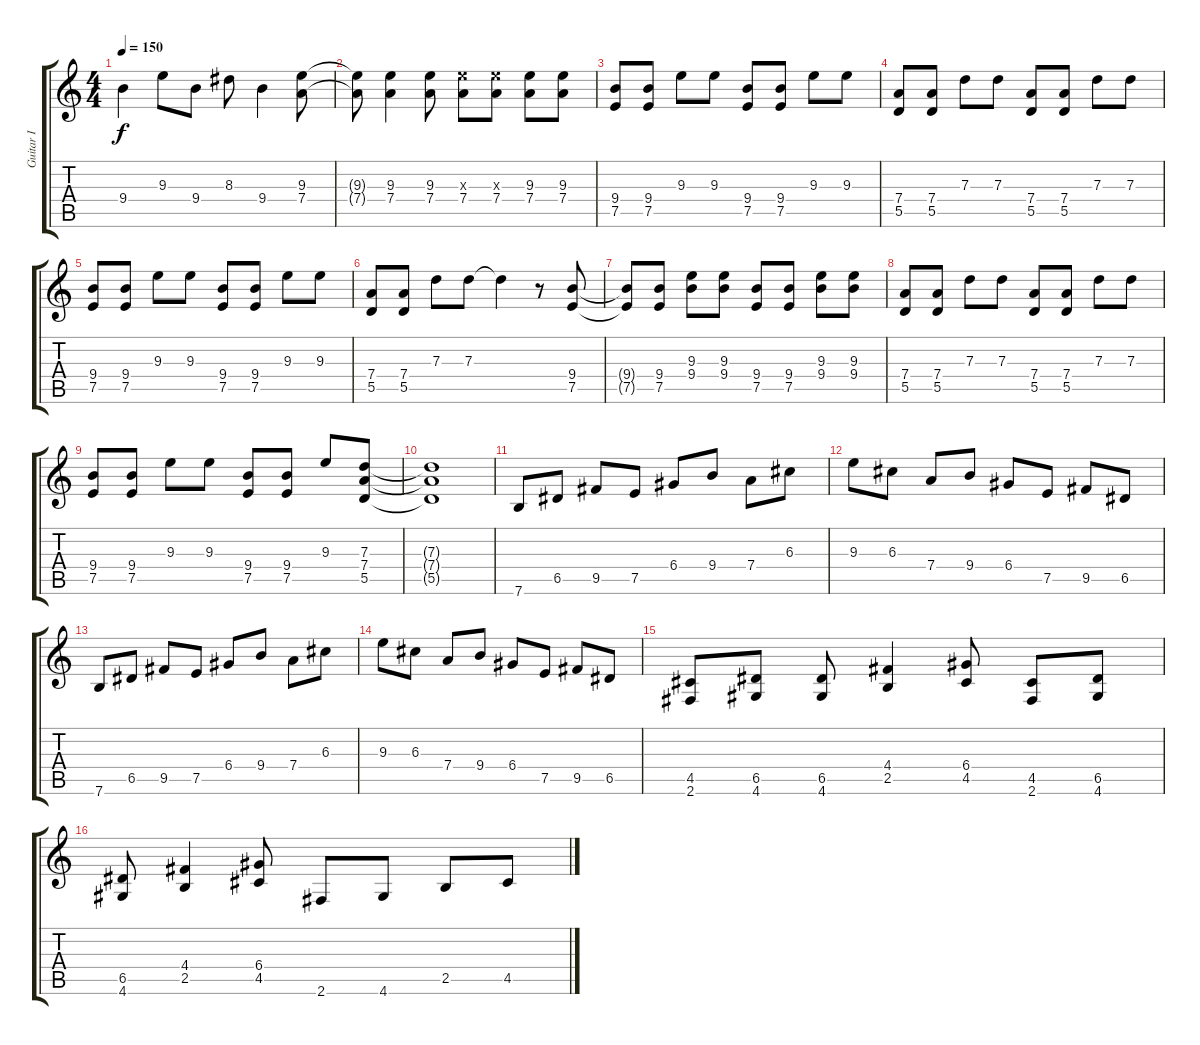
\track ("Guitar I" "Guitar I") {instrument distortionguitar}
\staff {score tabs}
\tuning (E4 B3 G3 D3 A2 E2) {hide}
\ts (4 4)
\tempo 150
\clef g2
\ks c
9.4.4{dy f} 9.3.8 9.4.8 8.3.8 9.4.4 (9.3 7.4).8 |
(9.3{t} 7.4{t}).8 (9.3 7.4).4 (9.3 7.4).8 (9.3{x} 7.4).8 (9.3{x} 7.4).8 (9.3 7.4).8 (9.3 7.4).8 |
(9.4 7.5).8 (9.4 7.5).8 9.3.8 9.3.8 (9.4 7.5).8 (9.4 7.5).8 9.3.8 9.3.8 |
(7.4 5.5).8 (7.4 5.5).8 7.3.8 7.3.8 (7.4 5.5).8 (7.4 5.5).8 7.3.8 7.3.8 |
(9.4 7.5).8 (9.4 7.5).8 9.3.8 9.3.8 (9.4 7.5).8 (9.4 7.5).8 9.3.8 9.3.8 |
(7.4 5.5).8 (7.4 5.5).8 7.3.8 7.3.8 7.3{t}.4 r.8 (9.4 7.5).8 |
(9.4{t} 7.5{t}).8 (9.4 7.5).8 (9.3 9.4).8 (9.3 9.4).8 (9.4 7.5).8 (9.4 7.5).8 (9.3 9.4).8 (9.3 9.4).8 |
(7.4 5.5).8 (7.4 5.5).8 7.3.8 7.3.8 (7.4 5.5).8 (7.4 5.5).8 7.3.8 7.3.8 |
(9.4 7.5).8 (9.4 7.5).8 9.3.8 9.3.8 (9.4 7.5).8 (9.4 7.5).8 9.3.8 (7.3 7.4 5.5).8 |
(7.3{t} 7.4{t} 5.5{t}).1 |
7.6.8 6.5.8 9.5.8 7.5.8 6.4.8 9.4.8 7.4.8 6.3.8 |
9.3.8 6.3.8 7.4.8 9.4.8 6.4.8 7.5.8 9.5.8 6.5.8 |
7.6.8 6.5.8 9.5.8 7.5.8 6.4.8 9.4.8 7.4.8 6.3.8 |
9.3.8 6.3.8 7.4.8 9.4.8 6.4.8 7.5.8 9.5.8 6.5.8 |
(4.5 2.6).8 (6.5 4.6).8 (6.5 4.6).8 (4.4 2.5).4 (6.4 4.5).8 (4.5 2.6).8 (6.5 4.6).8 |
(6.5 4.6).8 (4.4 2.5).4 (6.4 4.5).8 2.6.8 4.6.8 2.5.8 4.5.8
